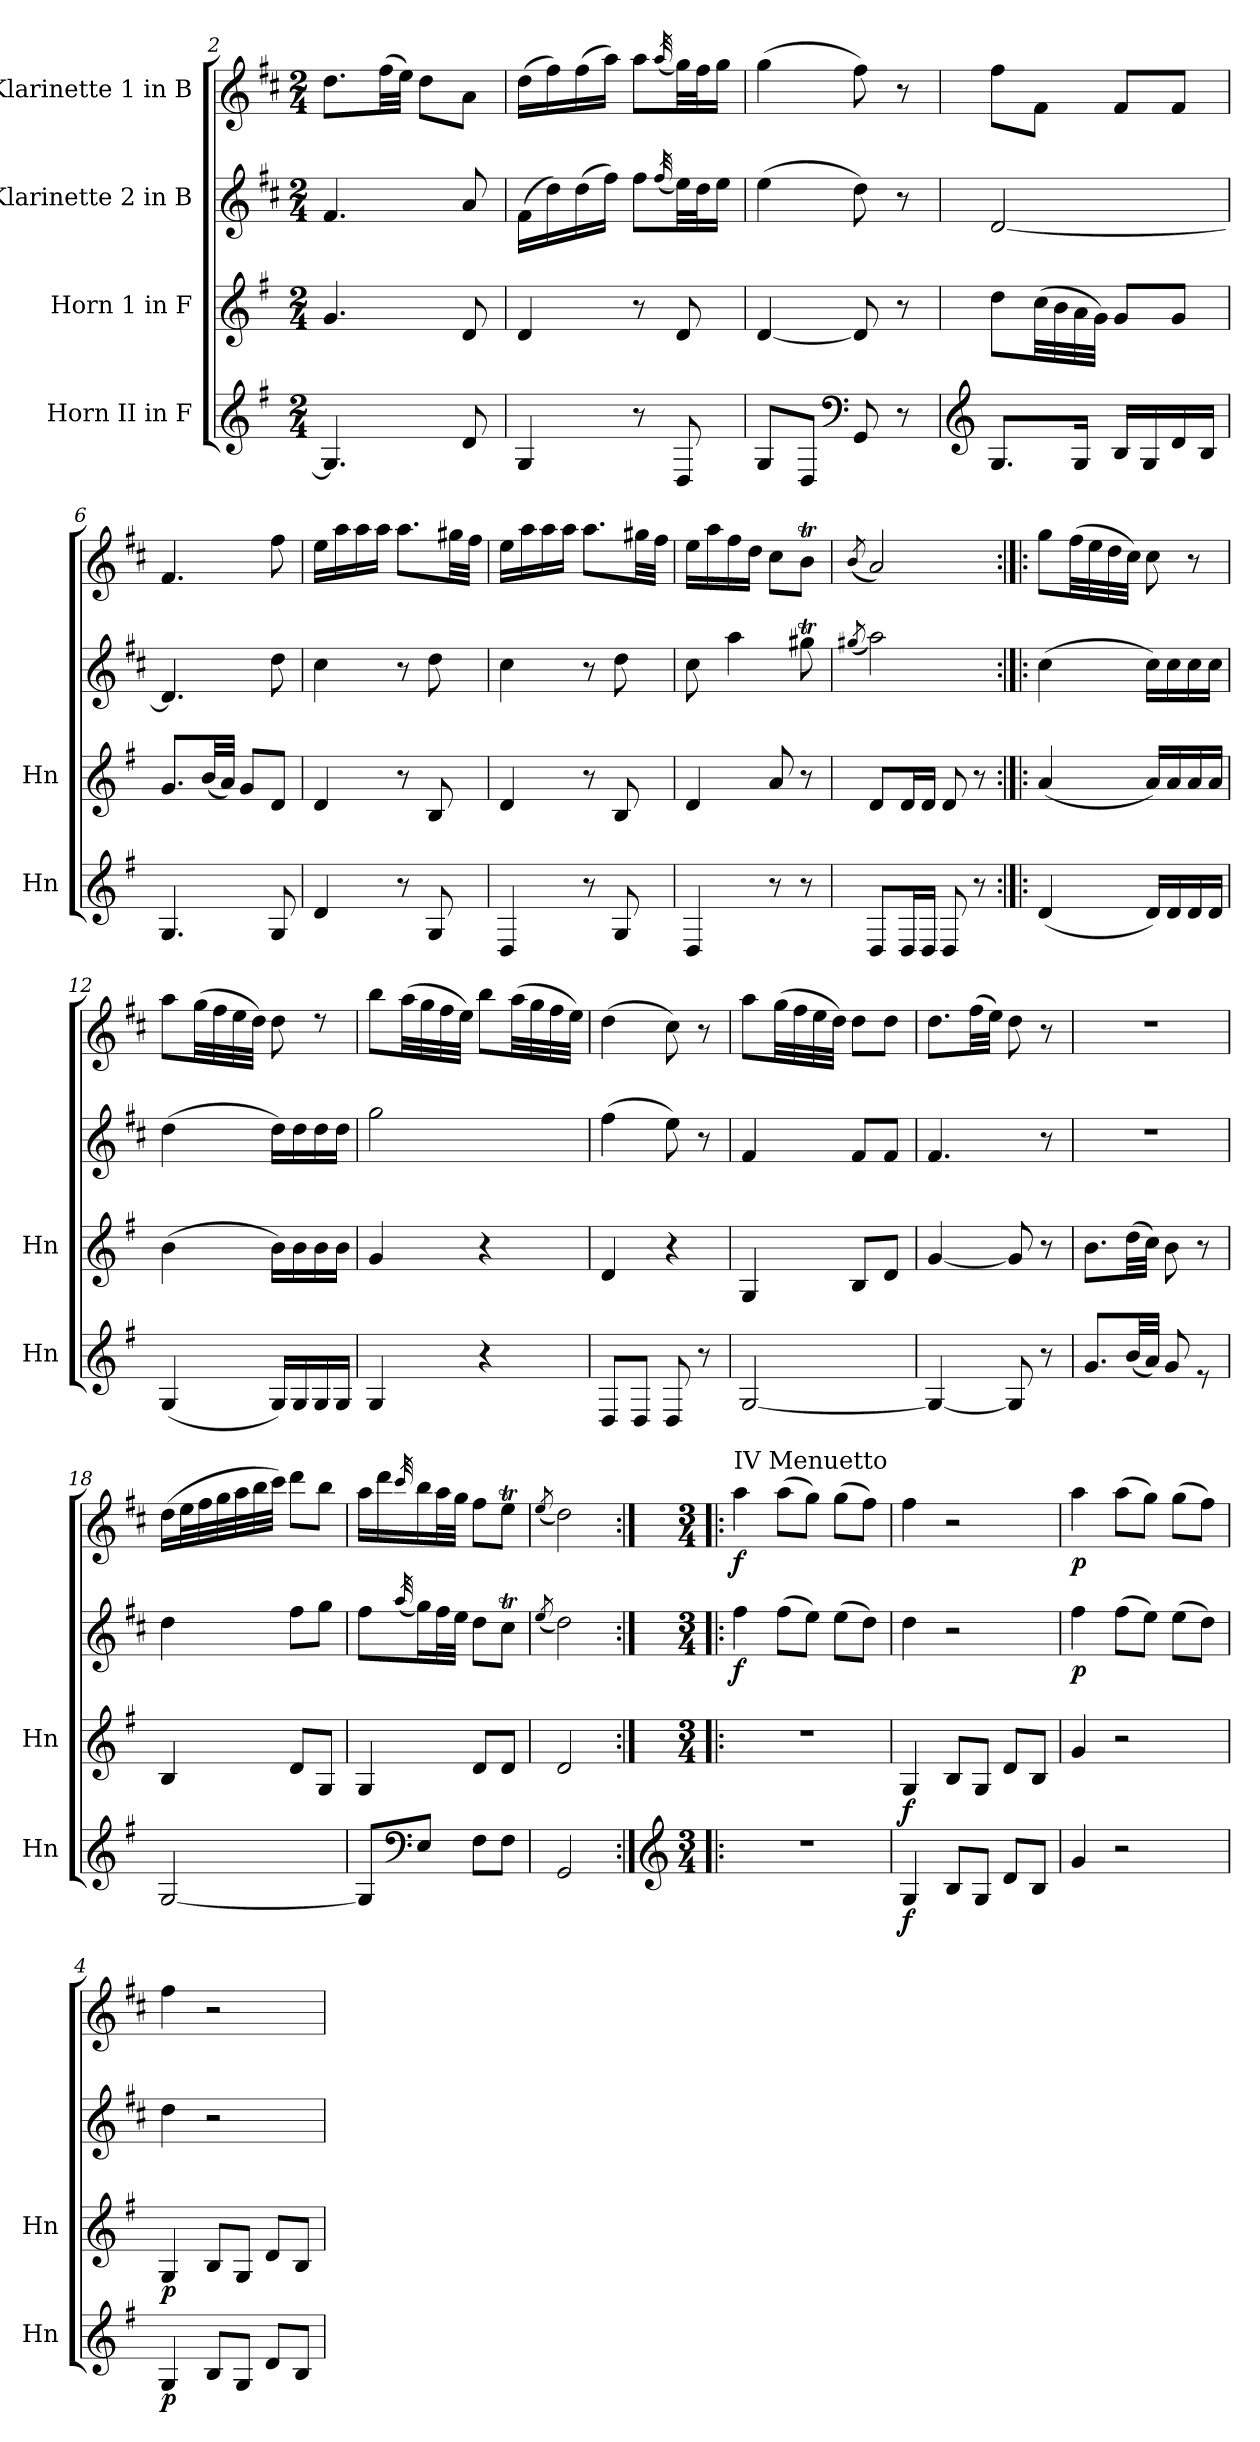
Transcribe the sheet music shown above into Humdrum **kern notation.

**kern	**dynam	**kern	**dynam	**kern	**dynam	**kern	**dynam
*part4	*part4	*part3	*part3	*part2	*part2	*part1	*part1
*staff4	*staff4	*staff3	*staff3	*staff2	*staff2	*staff1	*staff1
*I"Horn II in F	*	*I"Horn 1 in F	*	*I"Klarinette 2 in B	*	*I"Klarinette 1 in B	*
*I'Hn	*	*I'Hn	*	*	*	*	*
*clefG2	*	*clefG2	*	*clefG2	*	*clefG2	*
*ITrd4c7	*	*ITrd4c7	*	*ITrd1c2	*	*ITrd1c2	*
*k[]	*	*k[]	*	*k[]	*	*k[]	*
*M2/4	*	*M2/4	*	*M2/4	*	*M2/4	*
=2	=2	=2	=2	=2	=2	=2	=2
4.C/]	.	4.c/	.	4.e/	.	8.cc\L	.
.	.	.	.	.	.	(>32ee\LL	.
.	.	.	.	.	.	32dd\JJJ)	.
.	.	.	.	.	.	8cc\L	.
8G/	.	8G/	.	8g/	.	8g\J	.
=3	=3	=3	=3	=3	=3	=3	=3
4C/	.	4G/	.	(>16e\LL	.	(>16cc\LL	.
.	.	.	.	16cc\)	.	16ee\)	.
.	.	.	.	(>16cc\	.	(>16ee\	.
.	.	.	.	16ee\JJ)	.	16gg\JJ)	.
8r	.	8r	.	8ee\L	.	8gg\L	.
.	.	.	.	(<32qee/	.	(<32qgg/	.
8GG/	.	8G/	.	32dd\LL)	.	32ff\LL)	.
.	.	.	.	32cc\J	.	32ee\J	.
.	.	.	.	16dd\JJ	.	16ff\JJ	.
=4	=4	=4	=4	=4	=4	=4	=4
8C/L	.	[4G/	.	(>4dd\	.	(>4ff\	.
8GG/J	.	.	.	.	.	.	.
*clefF4	*	*	*	*	*	*	*
8CC/	.	8G/]	.	8cc\)	.	8ee\)	.
8r	.	8r	.	8r	.	8r	.
=5	=5	=5	=5	=5	=5	=5	=5
*clefG2	*	*	*	*	*	*	*
8.C/L	.	8g\L	.	[2c/	.	8ee\L	.
.	.	(>32f\LL	.	.	.	8e\J	.
.	.	32e\	.	.	.	.	.
16C/Jk	.	32d\	.	.	.	.	.
.	.	32c\JJJ)	.	.	.	.	.
16E/LL	.	8c/L	.	.	.	8e/L	.
16C/	.	.	.	.	.	.	.
16G/	.	8c/J	.	.	.	8e/J	.
16E/JJ	.	.	.	.	.	.	.
=6	=6	=6	=6	=6	=6	=6	=6
4.C/	.	8.c/L	.	4.c/]	.	4.e/	.
.	.	(<32e/LL	.	.	.	.	.
.	.	32d/JJJ)	.	.	.	.	.
.	.	8c/L	.	.	.	.	.
8C/	.	8G/J	.	8cc\	.	8ee\	.
!!LO:LB:g=z
=7	=7	=7	=7	=7	=7	=7	=7
4G/	.	4G/	.	4b\	.	16dd\LL	.
.	.	.	.	.	.	16gg\	.
.	.	.	.	.	.	16gg\	.
.	.	.	.	.	.	16gg\JJ	.
8r	.	8r	.	8r	.	8.gg\L	.
8C/	.	8E/	.	8cc\	.	.	.
.	.	.	.	.	.	32ff#X\LL	.
.	.	.	.	.	.	32ee\JJJ	.
=8	=8	=8	=8	=8	=8	=8	=8
4GG/	.	4G/	.	4b\	.	16dd\LL	.
.	.	.	.	.	.	16gg\	.
.	.	.	.	.	.	16gg\	.
.	.	.	.	.	.	16gg\JJ	.
8r	.	8r	.	8r	.	8.gg\L	.
8C/	.	8E/	.	8cc\	.	.	.
.	.	.	.	.	.	32ff#X\LL	.
.	.	.	.	.	.	32ee\JJJ	.
=9	=9	=9	=9	=9	=9	=9	=9
4GG/	.	4G/	.	8b\	.	16dd\LL	.
.	.	.	.	.	.	16gg\	.
.	.	.	.	4gg\	.	16ee\	.
.	.	.	.	.	.	16cc\JJ	.
8r	.	8d/	.	.	.	8b\L	.
8r	.	8r	.	8ff#Xt\	.	8aT\J	.
=10	=10	=10	=10	=10	=10	=10	=10
.	.	.	.	(<8qff#X/	.	(<8qa/	.
8GG/L	.	8G/L	.	2gg\)	.	2g/)	.
16GG/L	.	16G/L	.	.	.	.	.
16GG/JJ	.	16G/JJ	.	.	.	.	.
8GG/	.	8G/	.	.	.	.	.
8r	.	8r	.	.	.	.	.
!!LO:LB:g=z
=11:|!|:	=11:|!|:	=11:|!|:	=11:|!|:	=11:|!|:	=11:|!|:	=11:|!|:	=11:|!|:
(<4G/	.	(<4d/	.	(>4b\	.	8ff\L	.
.	.	.	.	.	.	(>32ee\LL	.
.	.	.	.	.	.	32dd\	.
.	.	.	.	.	.	32cc\	.
.	.	.	.	.	.	32b\JJJ)	.
16G/LL)	.	16d/LL)	.	16b\LL)	.	8b\	.
16G/	.	16d/	.	16b\	.	.	.
16G/	.	16d/	.	16b\	.	8r	.
16G/JJ	.	16d/JJ	.	16b\JJ	.	.	.
=12	=12	=12	=12	=12	=12	=12	=12
(<4C/	.	(>4e\	.	(>4cc\	.	8gg\L	.
.	.	.	.	.	.	(>32ff\LL	.
.	.	.	.	.	.	32ee\	.
.	.	.	.	.	.	32dd\	.
.	.	.	.	.	.	32cc\JJJ)	.
16C/LL)	.	16e\LL)	.	16cc\LL)	.	8cc\	.
16C/	.	16e\	.	16cc\	.	.	.
16C/	.	16e\	.	16cc\	.	8rdd	.
16C/JJ	.	16e\JJ	.	16cc\JJ	.	.	.
=13	=13	=13	=13	=13	=13	=13	=13
4C/	.	4c/	.	2ff\	.	8aa\L	.
.	.	.	.	.	.	(>32gg\LL	.
.	.	.	.	.	.	32ff\	.
.	.	.	.	.	.	32ee\	.
.	.	.	.	.	.	32dd\JJJ)	.
4r	.	4r	.	.	.	8aa\L	.
.	.	.	.	.	.	(>32gg\LL	.
.	.	.	.	.	.	32ff\	.
.	.	.	.	.	.	32ee\	.
.	.	.	.	.	.	32dd\JJJ)	.
=14	=14	=14	=14	=14	=14	=14	=14
8GG/L	.	4G/	.	(>4ee\	.	(>4cc\	.
8GG/J	.	.	.	.	.	.	.
8GG/	.	4r	.	8dd\)	.	8b\)	.
8r	.	.	.	8r	.	8r	.
=15	=15	=15	=15	=15	=15	=15	=15
[2C/	.	4C/	.	4e/	.	8gg\L	.
.	.	.	.	.	.	(>32ff\LL	.
.	.	.	.	.	.	32ee\	.
.	.	.	.	.	.	32dd\	.
.	.	.	.	.	.	32cc\JJJ)	.
.	.	8E/L	.	8e/L	.	8cc\L	.
.	.	8G/J	.	8e/J	.	8cc\J	.
!!LO:PB:g=z
=16	=16	=16	=16	=16	=16	=16	=16
4C/_	.	[4c/	.	4.e/	.	8.cc\L	.
.	.	.	.	.	.	(>32ee\LL	.
.	.	.	.	.	.	32dd\JJJ)	.
8C/]	.	8c/]	.	.	.	8cc\	.
8r	.	8r	.	8r	.	8r	.
=17	=17	=17	=17	=17	=17	=17	=17
8.c/L	.	8.e\L	.	2r	.	2r	.
(<32e/LL	.	(>32g\LL	.	.	.	.	.
32d/JJJ)	.	32f\JJJ)	.	.	.	.	.
8c/	.	8e\	.	.	.	.	.
8re	.	8r	.	.	.	.	.
=18	=18	=18	=18	=18	=18	=18	=18
[2C/	.	4E/	.	4cc\	.	(>16cc\LL	.
.	.	.	.	.	.	32dd\L	.
.	.	.	.	.	.	32ee\	.
.	.	.	.	.	.	32ff\	.
.	.	.	.	.	.	32gg\	.
.	.	.	.	.	.	32aa\	.
.	.	.	.	.	.	32bb\JJJ)	.
.	.	8G/L	.	8ee\L	.	8ccc\L	.
.	.	8C/J	.	8ff\J	.	8aa\J	.
=19	=19	=19	=19	=19	=19	=19	=19
8C/L]	.	4C/	.	8ee\L	.	16gg\LL	.
.	.	.	.	.	.	16ccc\	.
*clefF4	*	*	*	*	*	*	*
.	.	.	.	(<32qgg/	.	32qbb/	.
8AA/J	.	.	.	16ff\L)	.	16aa\	.
.	.	.	.	32ee\L	.	32gg\L	.
.	.	.	.	32dd\JJJ	.	32ff\JJJ	.
8BB\L	.	8G/L	.	8cc\L	.	8ee\L	.
8BB\J	.	8G/J	.	8bt\J	.	8ddT\J	.
=20	=20	=20	=20	=20	=20	=20	=20
.	.	.	.	(<8qdd/	.	(<8qdd/	.
2CC/	.	2G/	.	2cc\)	.	2cc\)	.
!!LO:LB:g=z
=1:|!|:	=1:|!|:	=1:|!|:	=1:|!|:	=1:|!|:	=1:|!|:	=1:|!|:	=1:|!|:
*clefG2	*	*	*	*	*	*	*
*M3/4	*	*M3/4	*	*M3/4	*	*M3/4	*
*	*	*	*	*	*	*MM120	*
!	!	!	!	!	!	!LO:TX:t=IV Menuetto	!
!	!	!	!	!	!LO:DY:b	!	!LO:DY:b
2.r	.	2.r	.	4ee\	f	4gg\	f
.	.	.	.	(>8ee\L	.	(>8gg\L	.
.	.	.	.	8dd\J)	.	8ff\J)	.
.	.	.	.	(>8dd\L	.	(>8ff\L	.
.	.	.	.	8cc\J)	.	8ee\J)	.
=2	=2	=2	=2	=2	=2	=2	=2
!	!LO:DY:b	!	!LO:DY:b	!	!	!	!
4C/	f	4C/	f	4cc\	.	4ee\	.
8E/L	.	8E/L	.	2r	.	2r	.
8C/J	.	8C/J	.	.	.	.	.
8G/L	.	8G/L	.	.	.	.	.
8E/J	.	8E/J	.	.	.	.	.
=3	=3	=3	=3	=3	=3	=3	=3
!	!	!	!	!	!LO:DY:b	!	!LO:DY:b
4c/	.	4c/	.	4ee\	p	4gg\	p
2r	.	2r	.	(>8ee\L	.	(>8gg\L	.
.	.	.	.	8dd\J)	.	8ff\J)	.
.	.	.	.	(>8dd\L	.	(>8ff\L	.
.	.	.	.	8cc\J)	.	8ee\J)	.
=4	=4	=4	=4	=4	=4	=4	=4
!	!LO:DY:b	!	!LO:DY:b	!	!	!	!
4C/	p	4C/	p	4cc\	.	4ee\	.
8E/L	.	8E/L	.	2r	.	2r	.
8C/J	.	8C/J	.	.	.	.	.
8G/L	.	8G/L	.	.	.	.	.
8E/J	.	8E/J	.	.	.	.	.
=	=	=	=	=	=	=	=
*-	*-	*-	*-	*-	*-	*-	*-
